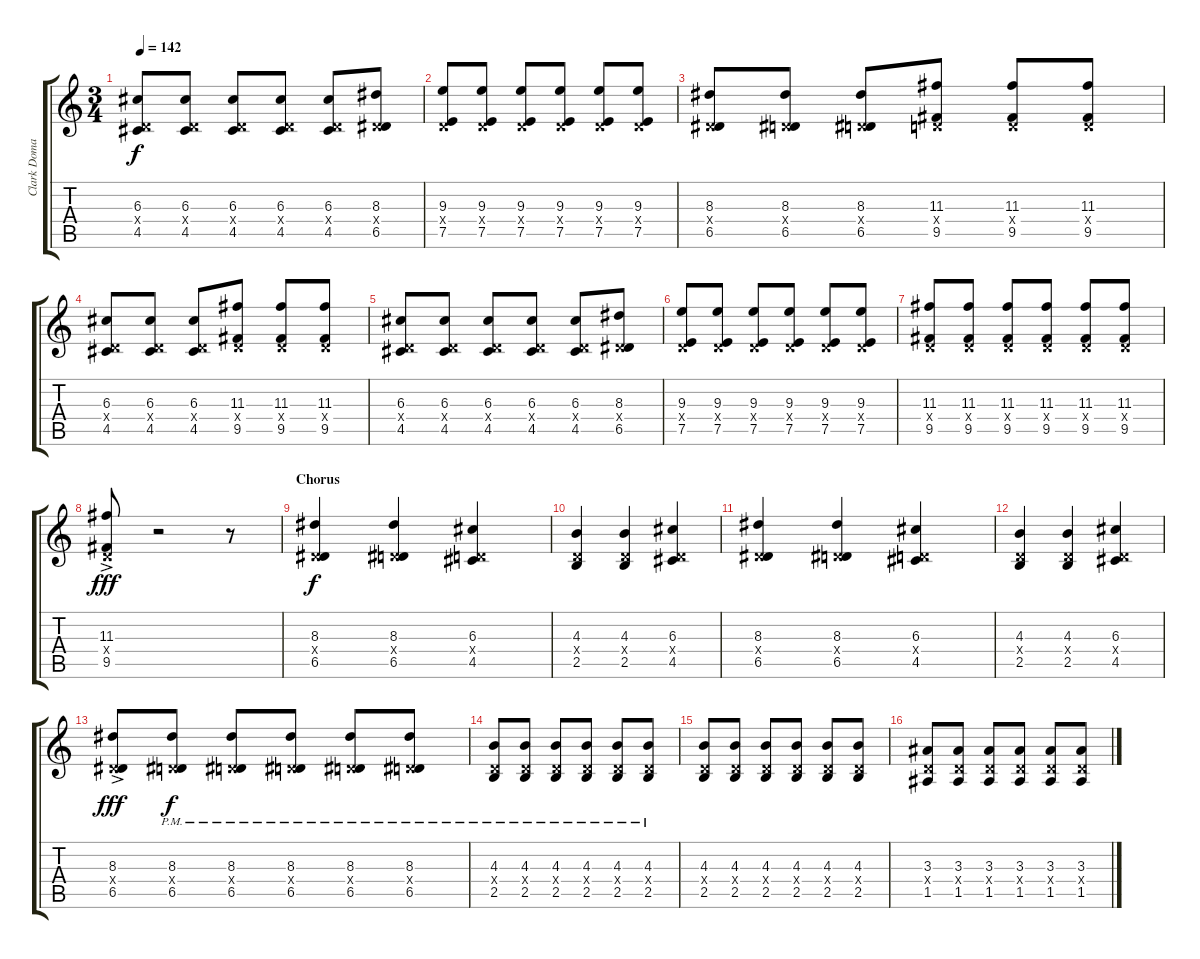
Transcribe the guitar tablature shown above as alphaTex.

\track ("Clark Domae" "Clark Doma") {instrument electricguitarclean}
\staff {score tabs}
\tuning (E4 B3 G3 D3 A2 E2) {hide}
\ts (3 4)
\tempo 142
\clef g2
\ks c
(6.3 0.4{x} 4.5).8{dy f} (6.3 0.4{x} 4.5).8 (6.3 0.4{x} 4.5).8 (6.3 0.4{x} 4.5).8 (6.3 0.4{x} 4.5).8 (8.3 0.4{x} 6.5).8 |
(9.3 0.4{x} 7.5).8 (9.3 0.4{x} 7.5).8 (9.3 0.4{x} 7.5).8 (9.3 0.4{x} 7.5).8 (9.3 0.4{x} 7.5).8 (9.3 0.4{x} 7.5).8 |
(8.3 0.4{x} 6.5).8 (8.3 0.4{x} 6.5).8 (8.3 0.4{x} 6.5).8 (11.3 0.4{x} 9.5).8 (11.3 0.4{x} 9.5).8 (11.3 0.4{x} 9.5).8 |
(6.3 0.4{x} 4.5).8 (6.3 0.4{x} 4.5).8 (6.3 0.4{x} 4.5).8 (11.3 0.4{x} 9.5).8 (11.3 0.4{x} 9.5).8 (11.3 0.4{x} 9.5).8 |
(6.3 0.4{x} 4.5).8 (6.3 0.4{x} 4.5).8 (6.3 0.4{x} 4.5).8 (6.3 0.4{x} 4.5).8 (6.3 0.4{x} 4.5).8 (8.3 0.4{x} 6.5).8 |
(9.3 0.4{x} 7.5).8 (9.3 0.4{x} 7.5).8 (9.3 0.4{x} 7.5).8 (9.3 0.4{x} 7.5).8 (9.3 0.4{x} 7.5).8 (9.3 0.4{x} 7.5).8 |
(11.3 0.4{x} 9.5).8 (11.3 0.4{x} 9.5).8 (11.3 0.4{x} 9.5).8 (11.3 0.4{x} 9.5).8 (11.3 0.4{x} 9.5).8 (11.3 0.4{x} 9.5).8 |
(11.3{ac} 0.4{x} 9.5{ac}).8{dy fff} r.2 r.8 |
\section ("" "Chorus")
(8.3 0.4{x} 6.5).4{dy f} (8.3 0.4{x} 6.5).4 (6.3 0.4{x} 4.5).4 |
(4.3 0.4{x} 2.5).4 (4.3 0.4{x} 2.5).4 (6.3 0.4{x} 4.5).4 |
(8.3 0.4{x} 6.5).4 (8.3 0.4{x} 6.5).4 (6.3 0.4{x} 4.5).4 |
(4.3 0.4{x} 2.5).4 (4.3 0.4{x} 2.5).4 (6.3 0.4{x} 4.5).4 |
(8.3 0.4{x} 6.5{ac}).8{dy fff} (8.3{pm} 0.4{x} 6.5{pm}).8{dy f} (8.3{pm} 0.4{x} 6.5{pm}).8 (8.3{pm} 0.4{x} 6.5{pm}).8 (8.3{pm} 0.4{x} 6.5{pm}).8 (8.3{pm} 0.4{x} 6.5{pm}).8 |
(4.3{pm} 0.4{x} 2.5{pm}).8 (4.3{pm} 0.4{x} 2.5{pm}).8 (4.3{pm} 0.4{x} 2.5{pm}).8 (4.3{pm} 0.4{x} 2.5{pm}).8 (4.3{pm} 0.4{x} 2.5{pm}).8 (4.3{pm} 0.4{x} 2.5{pm}).8 |
(4.3 0.4{x} 2.5).8 (4.3 0.4{x} 2.5).8 (4.3 0.4{x} 2.5).8 (4.3 0.4{x} 2.5).8 (4.3 0.4{x} 2.5).8 (4.3 0.4{x} 2.5).8 |
(3.3 0.4{x} 1.5).8 (3.3 0.4{x} 1.5).8 (3.3 0.4{x} 1.5).8 (3.3 0.4{x} 1.5).8 (3.3 0.4{x} 1.5).8 (3.3 0.4{x} 1.5).8
